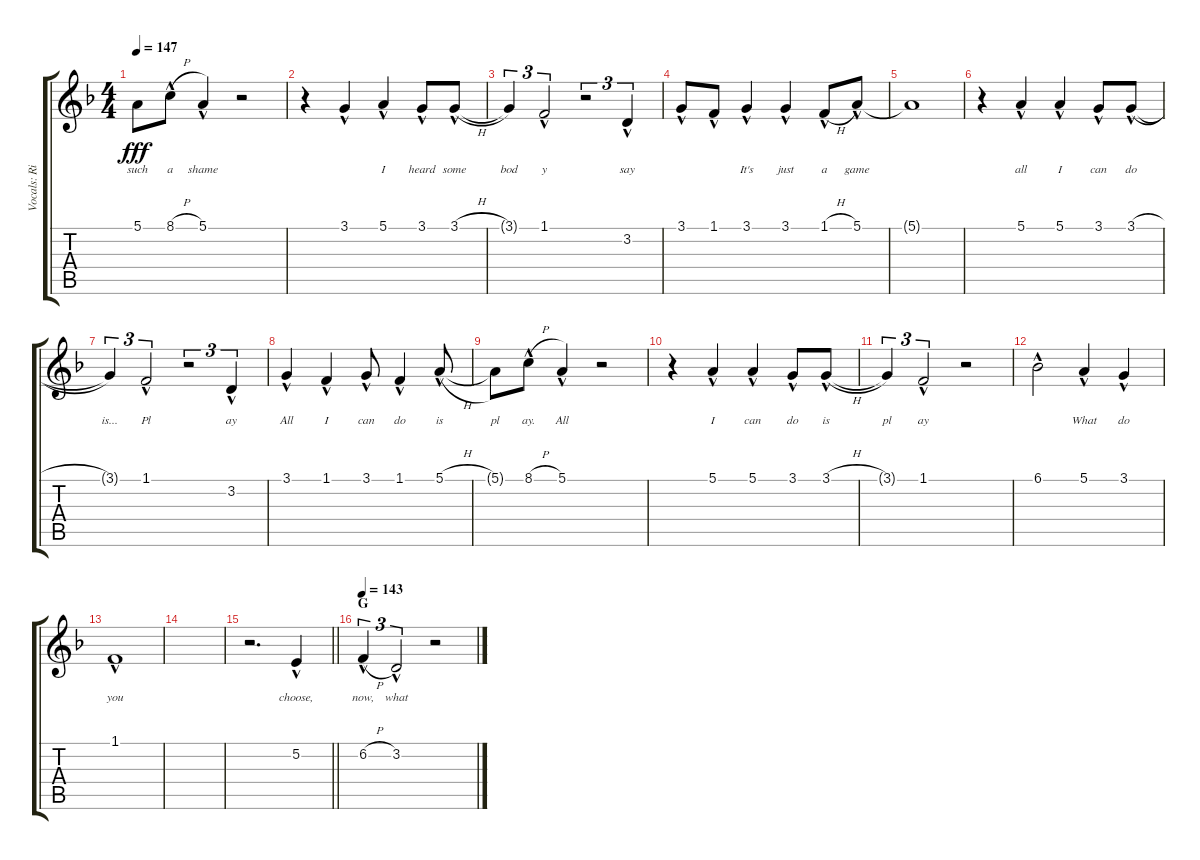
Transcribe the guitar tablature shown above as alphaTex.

\track ("Vocals: Rik" "Vocals: Ri") {instrument lead2sawtooth}
\staff {score tabs}
\tuning (E4 B3 G3 D3 A2 E2) {hide}
\ts (4 4)
\tempo 147
\clef g2
\ks f
5.1{t}.8{lyrics (0 "such") lyrics (1 "") lyrics (2 "") lyrics (3 "") lyrics (4 "") dy fff} 8.1{h hac}.8{lyrics (0 "a") lyrics (1 "") lyrics (2 "") lyrics (3 "") lyrics (4 "")} 5.1{hac}.4{lyrics (0 "shame") lyrics (1 "") lyrics (2 "") lyrics (3 "") lyrics (4 "")} r.2 |
r.4 3.1{hac}.4{lyrics (0 "") lyrics (1 "") lyrics (2 "") lyrics (3 "") lyrics (4 "")} 5.1{hac}.4{lyrics (0 "I") lyrics (1 "") lyrics (2 "") lyrics (3 "") lyrics (4 "")} 3.1{hac}.8{lyrics (0 "heard") lyrics (1 "") lyrics (2 "") lyrics (3 "") lyrics (4 "")} 3.1{h hac}.8{lyrics (0 "some") lyrics (1 "") lyrics (2 "") lyrics (3 "") lyrics (4 "")} |
3.1{t}.4{tu (3 2) lyrics (0 "bod") lyrics (1 "") lyrics (2 "") lyrics (3 "") lyrics (4 "")} 1.1{hac}.2{tu (3 2) lyrics (0 "y") lyrics (1 "") lyrics (2 "") lyrics (3 "") lyrics (4 "")} r.2{tu (3 2)} 3.2{hac}.4{tu (3 2) lyrics (0 "say") lyrics (1 "") lyrics (2 "") lyrics (3 "") lyrics (4 "")} |
3.1{hac}.8{lyrics (0 "") lyrics (1 "") lyrics (2 "") lyrics (3 "") lyrics (4 "")} 1.1{hac}.8{lyrics (0 "") lyrics (1 "") lyrics (2 "") lyrics (3 "") lyrics (4 "")} 3.1{hac}.4{lyrics (0 "It's") lyrics (1 "") lyrics (2 "") lyrics (3 "") lyrics (4 "")} 3.1{hac}.4{lyrics (0 "just") lyrics (1 "") lyrics (2 "") lyrics (3 "") lyrics (4 "")} 1.1{h hac}.8{lyrics (0 "a") lyrics (1 "") lyrics (2 "") lyrics (3 "") lyrics (4 "")} 5.1{hac}.8{lyrics (0 "game") lyrics (1 "") lyrics (2 "") lyrics (3 "") lyrics (4 "")} |
5.1{t}.1{lyrics (0 "") lyrics (1 "") lyrics (2 "") lyrics (3 "") lyrics (4 "")} |
r.4 5.1{hac}.4{lyrics (0 "all") lyrics (1 "") lyrics (2 "") lyrics (3 "") lyrics (4 "")} 5.1{hac}.4{lyrics (0 "I") lyrics (1 "") lyrics (2 "") lyrics (3 "") lyrics (4 "")} 3.1{hac}.8{lyrics (0 "can") lyrics (1 "") lyrics (2 "") lyrics (3 "") lyrics (4 "")} 3.1{h hac}.8{lyrics (0 "do") lyrics (1 "") lyrics (2 "") lyrics (3 "") lyrics (4 "")} |
3.1{t}.4{tu (3 2) lyrics (0 "is...") lyrics (1 "") lyrics (2 "") lyrics (3 "") lyrics (4 "")} 1.1{hac}.2{tu (3 2) lyrics (0 "Pl") lyrics (1 "") lyrics (2 "") lyrics (3 "") lyrics (4 "")} r.2{tu (3 2)} 3.2{hac}.4{tu (3 2) lyrics (0 "ay") lyrics (1 "") lyrics (2 "") lyrics (3 "") lyrics (4 "")} |
3.1{hac}.4{lyrics (0 "All") lyrics (1 "") lyrics (2 "") lyrics (3 "") lyrics (4 "")} 1.1{hac}.4{lyrics (0 "I") lyrics (1 "") lyrics (2 "") lyrics (3 "") lyrics (4 "")} 3.1{hac}.8{lyrics (0 "can") lyrics (1 "") lyrics (2 "") lyrics (3 "") lyrics (4 "")} 1.1{hac}.4{lyrics (0 "do") lyrics (1 "") lyrics (2 "") lyrics (3 "") lyrics (4 "")} 5.1{h hac}.8{lyrics (0 "is") lyrics (1 "") lyrics (2 "") lyrics (3 "") lyrics (4 "")} |
5.1{t}.8{lyrics (0 "pl") lyrics (1 "") lyrics (2 "") lyrics (3 "") lyrics (4 "")} 8.1{h hac}.8{lyrics (0 "ay.") lyrics (1 "") lyrics (2 "") lyrics (3 "") lyrics (4 "")} 5.1{hac}.4{lyrics (0 "All") lyrics (1 "") lyrics (2 "") lyrics (3 "") lyrics (4 "")} r.2 |
r.4 5.1{hac}.4{lyrics (0 "I") lyrics (1 "") lyrics (2 "") lyrics (3 "") lyrics (4 "")} 5.1{hac}.4{lyrics (0 "can") lyrics (1 "") lyrics (2 "") lyrics (3 "") lyrics (4 "")} 3.1{hac}.8{lyrics (0 "do") lyrics (1 "") lyrics (2 "") lyrics (3 "") lyrics (4 "")} 3.1{h hac}.8{lyrics (0 "is") lyrics (1 "") lyrics (2 "") lyrics (3 "") lyrics (4 "")} |
3.1{t}.4{tu (3 2) lyrics (0 "pl") lyrics (1 "") lyrics (2 "") lyrics (3 "") lyrics (4 "")} 1.1{hac}.2{tu (3 2) lyrics (0 "ay") lyrics (1 "") lyrics (2 "") lyrics (3 "") lyrics (4 "")} r.2 |
6.1{hac}.2{lyrics (0 "") lyrics (1 "") lyrics (2 "") lyrics (3 "") lyrics (4 "")} 5.1{hac}.4{lyrics (0 "What") lyrics (1 "") lyrics (2 "") lyrics (3 "") lyrics (4 "")} 3.1{hac}.4{lyrics (0 "do") lyrics (1 "") lyrics (2 "") lyrics (3 "") lyrics (4 "")} |
1.1{hac}.1{lyrics (0 "you") lyrics (1 "") lyrics (2 "") lyrics (3 "") lyrics (4 "")} |
|
\barLineRight lightlight
r.2{d} 5.2{hac}.4{lyrics (0 "choose,") lyrics (1 "") lyrics (2 "") lyrics (3 "") lyrics (4 "")} |
\section ("" "G")
\tempo 143
6.2{h hac}.4{tu (3 2) lyrics (0 "now,") lyrics (1 "") lyrics (2 "") lyrics (3 "") lyrics (4 "")} 3.2{hac}.2{tu (3 2) lyrics (0 "what") lyrics (1 "") lyrics (2 "") lyrics (3 "") lyrics (4 "")} r.2
